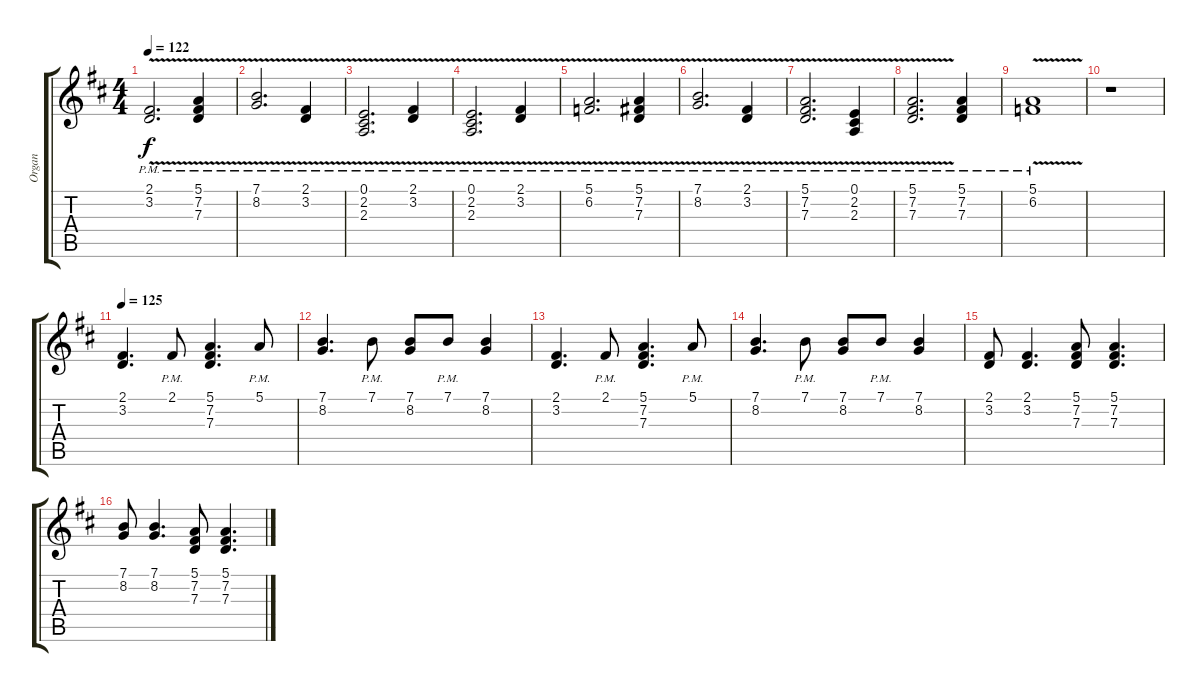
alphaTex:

\track ("Organ" "Organ") {instrument electricpiano1}
\staff {score tabs}
\tuning (E4 B3 G3 D3 A2 E2) {hide}
\ts (4 4)
\tempo 122
\clef g2
\ks d
(2.1{v pm} 3.2{v pm}).2{d dy f} (5.1{v pm} 7.2{v pm} 7.3{v pm}).4 |
(7.1{v pm} 8.2{v pm}).2{d} (2.1{v pm} 3.2{v pm}).4 |
(0.1{v pm} 2.2{v pm} 2.3{v pm}).2{d} (2.1{v pm} 3.2{v pm}).4 |
(0.1{v pm} 2.2{v pm} 2.3{v pm}).2{d} (2.1{v pm} 3.2{v pm}).4 |
(5.1{v pm} 6.2{v pm}).2{d} (5.1{v pm} 7.2{v pm} 7.3{v pm}).4 |
(7.1{v pm} 8.2{v pm}).2{d} (2.1{v pm} 3.2{v pm}).4 |
(5.1{v pm} 7.2{v pm} 7.3{v pm}).2{d} (0.1{v pm} 2.2{v pm} 2.3{v pm}).4 |
(5.1{v pm} 7.2{v pm} 7.3{v pm}).2{d} (5.1{pm} 7.2{pm} 7.3{pm}).4 |
(5.1{v pm} 6.2{v pm}).1 |
r.1 |
\tempo 125
(2.1 3.2).4{d} 2.1{pm}.8 (5.1 7.2 7.3).4{d} 5.1{pm}.8 |
(7.1 8.2).4{d} 7.1{pm}.8 (7.1 8.2).8 7.1{pm}.8 (7.1 8.2).4 |
(2.1 3.2).4{d} 2.1{pm}.8 (5.1 7.2 7.3).4{d} 5.1{pm}.8 |
(7.1 8.2).4{d} 7.1{pm}.8 (7.1 8.2).8 7.1{pm}.8 (7.1 8.2).4 |
(2.1 3.2).8 (2.1 3.2).4{d} (5.1 7.2 7.3).8 (5.1 7.2 7.3).4{d} |
(7.1 8.2).8 (7.1 8.2).4{d} (5.1 7.2 7.3).8 (5.1 7.2 7.3).4{d}
